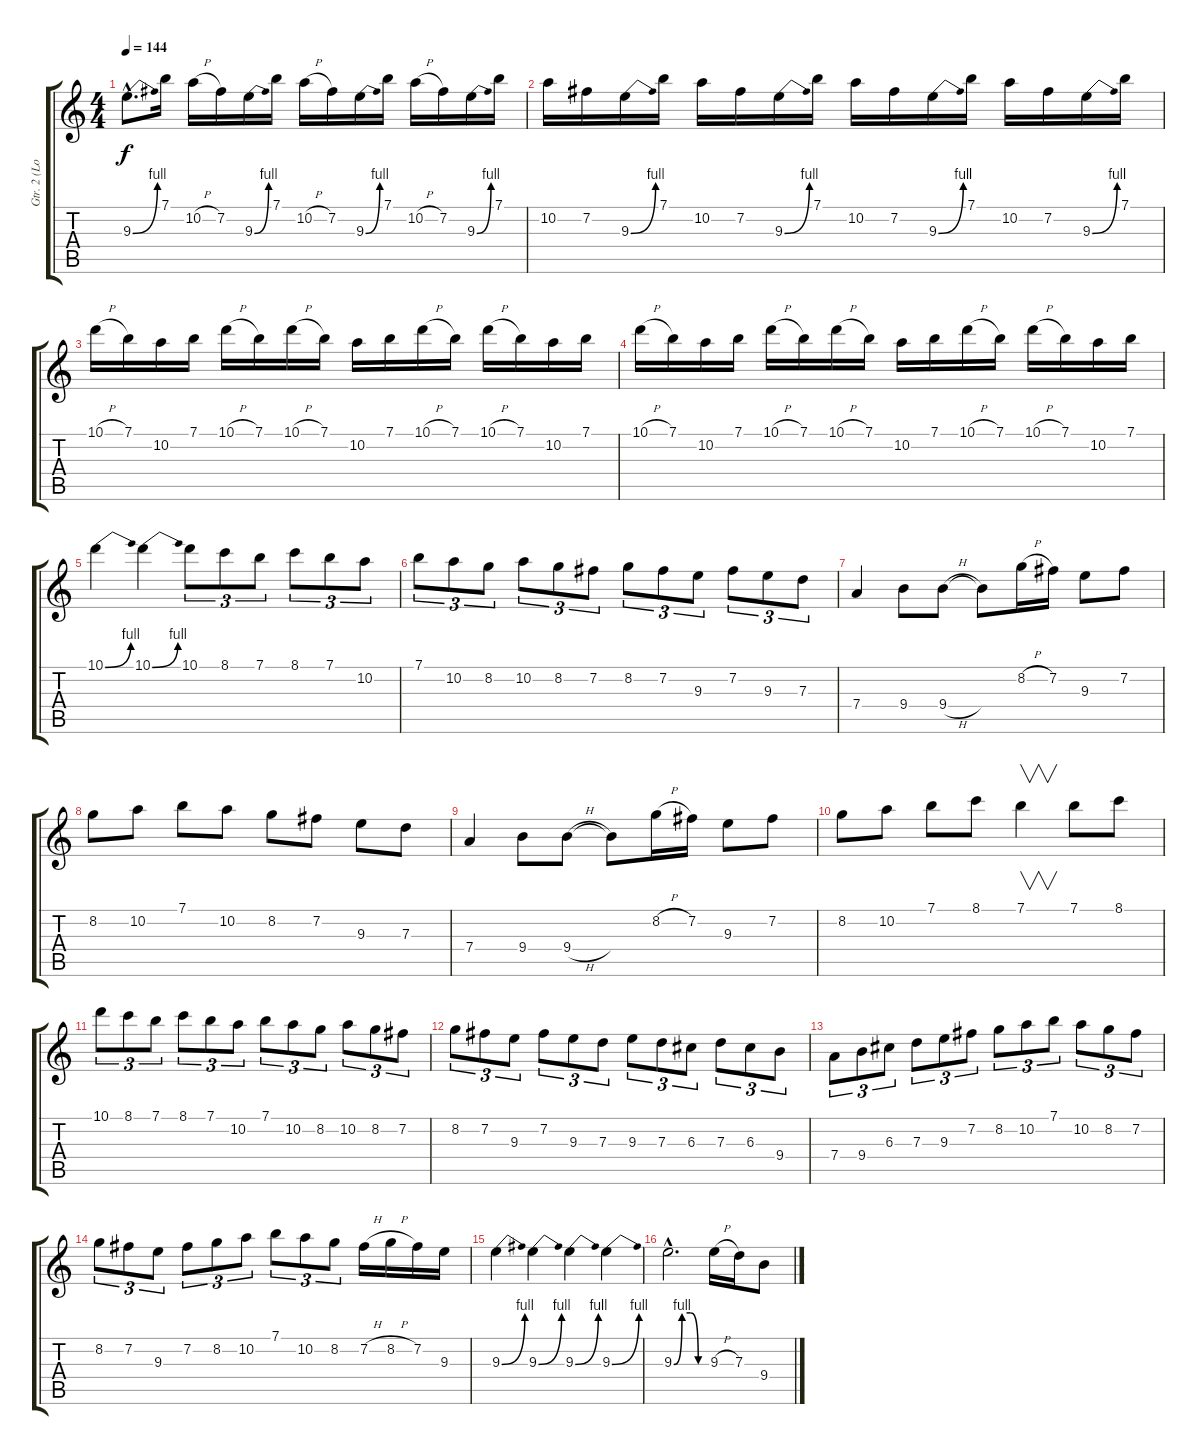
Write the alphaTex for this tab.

\track ("Gtr. 2 (Loud)" "Gtr. 2 (Lo") {instrument distortionguitar}
\staff {score tabs}
\tuning (E4 B3 G3 D3 A2 E2) {hide}
\ts (4 4)
\tempo 144
\clef g2
\ks c
9.3{be (bend 0 0 60 4) hac}.8{d dy f} 7.1.16 10.2{h}.16 7.2.16 9.3{be (bend 0 0 60 4)}.16 7.1.16 10.2{h}.16 7.2.16 9.3{be (bend 0 0 60 4)}.16 7.1.16 10.2{h}.16 7.2.16 9.3{be (bend 0 0 60 4)}.16 7.1.16 |
10.2.16 7.2.16 9.3{be (bend 0 0 60 4)}.16 7.1.16 10.2.16 7.2.16 9.3{be (bend 0 0 60 4)}.16 7.1.16 10.2.16 7.2.16 9.3{be (bend 0 0 60 4)}.16 7.1.16 10.2.16 7.2.16 9.3{be (bend 0 0 60 4)}.16 7.1.16 |
10.1{h}.16 7.1.16 10.2.16 7.1.16 10.1{h}.16 7.1.16 10.1{h}.16 7.1.16 10.2.16 7.1.16 10.1{h}.16 7.1.16 10.1{h}.16 7.1.16 10.2.16 7.1.16 |
10.1{h}.16 7.1.16 10.2.16 7.1.16 10.1{h}.16 7.1.16 10.1{h}.16 7.1.16 10.2.16 7.1.16 10.1{h}.16 7.1.16 10.1{h}.16 7.1.16 10.2.16 7.1.16 |
10.1{be (bend 0 0 60 4)}.4 10.1{be (bend 0 0 60 4)}.4 10.1.8{tu (3 2)} 8.1.8{tu (3 2)} 7.1.8{tu (3 2)} 8.1.8{tu (3 2)} 7.1.8{tu (3 2)} 10.2.8{tu (3 2)} |
7.1.8{tu (3 2)} 10.2.8{tu (3 2)} 8.2.8{tu (3 2)} 10.2.8{tu (3 2)} 8.2.8{tu (3 2)} 7.2.8{tu (3 2)} 8.2.8{tu (3 2)} 7.2.8{tu (3 2)} 9.3.8{tu (3 2)} 7.2.8{tu (3 2)} 9.3.8{tu (3 2)} 7.3.8{tu (3 2)} |
7.4.4 9.4.8 9.4{h}.8 9.4{t}.8 8.2{h}.16 7.2.16 9.3.8 7.2.8 |
8.2.8 10.2.8 7.1.8 10.2.8 8.2.8 7.2.8 9.3.8 7.3.8 |
7.4.4 9.4.8 9.4{h}.8 9.4{t}.8 8.2{h}.16 7.2.16 9.3.8 7.2.8 |
8.2.8 10.2.8 7.1.8 8.1.8 7.1.4{v} 7.1.8 8.1.8 |
10.1.8{tu (3 2)} 8.1.8{tu (3 2)} 7.1.8{tu (3 2)} 8.1.8{tu (3 2)} 7.1.8{tu (3 2)} 10.2.8{tu (3 2)} 7.1.8{tu (3 2)} 10.2.8{tu (3 2)} 8.2.8{tu (3 2)} 10.2.8{tu (3 2)} 8.2.8{tu (3 2)} 7.2.8{tu (3 2)} |
8.2.8{tu (3 2)} 7.2.8{tu (3 2)} 9.3.8{tu (3 2)} 7.2.8{tu (3 2)} 9.3.8{tu (3 2)} 7.3.8{tu (3 2)} 9.3.8{tu (3 2)} 7.3.8{tu (3 2)} 6.3.8{tu (3 2)} 7.3.8{tu (3 2)} 6.3.8{tu (3 2)} 9.4.8{tu (3 2)} |
7.4.8{tu (3 2)} 9.4.8{tu (3 2)} 6.3.8{tu (3 2)} 7.3.8{tu (3 2)} 9.3.8{tu (3 2)} 7.2.8{tu (3 2)} 8.2.8{tu (3 2)} 10.2.8{tu (3 2)} 7.1.8{tu (3 2)} 10.2.8{tu (3 2)} 8.2.8{tu (3 2)} 7.2.8{tu (3 2)} |
8.2.8{tu (3 2)} 7.2.8{tu (3 2)} 9.3.8{tu (3 2)} 7.2.8{tu (3 2)} 8.2.8{tu (3 2)} 10.2.8{tu (3 2)} 7.1.8{tu (3 2)} 10.2.8{tu (3 2)} 8.2.8{tu (3 2)} 7.2{h}.16 8.2{h}.16 7.2.16 9.3.16 |
9.3{be (bend 0 0 60 4)}.4 9.3{be (bend 0 0 60 4)}.4 9.3{be (bend 0 0 60 4)}.4 9.3{be (bend 0 0 60 4)}.4 |
9.3{be (custom 0 0 15 4 30 4 45 0 60 0) hac}.2{d} 9.3{h}.16 7.3.16 9.4.8
